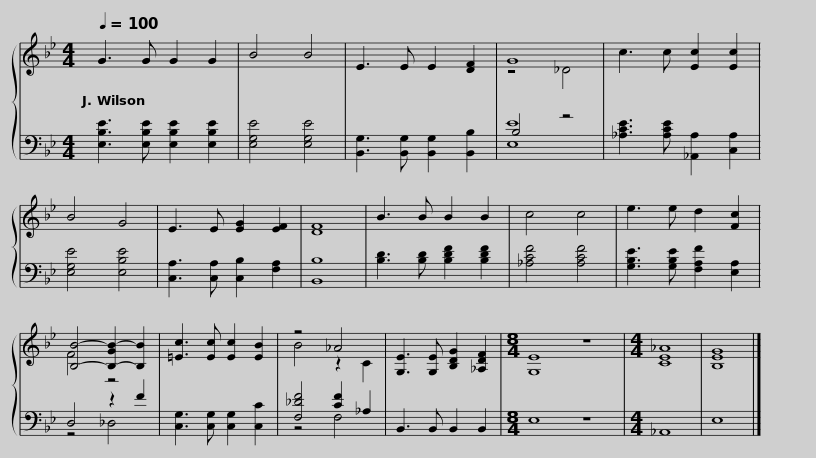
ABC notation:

X:1
%%score { ( 1 3 ) | ( 2 4 ) }
L:1/8
Q:1/4=100
M:4/4
I:linebreak $
K:Bb
V:1 treble
V:3 treble
V:2 bass
V:4 bass
V:1
 G3 G G2 G2 | B4 B4 | E3 E E2 [DF]2 | G8 | c3 c [Ec]2 [Ec]2 | %5
 B4 G4 | E3 E [EG]2 [EF]2 | [DF]8 |$ B3 B B2 B2 | c4 c4 | %10
 e3 e d2 [Fc]2 | [B,B]4- [B,-GB-]2 [B,B]2 | [=Ec]3 [Ec] [Ec]2 [EB]2 | z4 _A4 | [G,E]3 [G,E] [B,DG]2 [_A,DF]2 |$ %15
[M:8/4] [G,E]8 z8 |[M:4/4] [CE_A]8 | [B,EG]8 |] %18
V:2
 [E,B,E]3 [E,B,E] [E,B,E]2 [E,B,E]2 | [E,G,E]4 [E,G,E]4 | [B,,G,]3 [B,,G,] [B,,G,]2 [B,,B,]2 | B,4 z4 | [_A,CE]3 [A,CE] [_A,,A,]2 [C,A,]2 | %5
 [E,G,E]4 [E,B,E]4 | [C,A,]3 [C,A,] [C,B,]2 [F,A,]2 | [B,,B,]8 |$ [B,D]3 [B,D] [B,DF]2 [B,DF]2 | [_A,CF]4 [A,CF]4 | %10
 [G,B,E]3 [G,B,E] [F,A,F]2 [E,A,]2 | D,4 z2 F2 | [C,G,]3 [C,G,] [C,G,]2 [C,C]2 | [F,_DF]4 [CF]2 _A,2 | B,,3 B,, B,,2 B,,2 |$ %15
[M:8/4] E,8 z8 |[M:4/4] _A,,8 | E,8 |] %18
V:3
 x8 | x8 | x8 | z4 _D4 | x8 | %5
 x8 | x8 | x8 |$ x8 | x8 | %10
 x8 | F4 z4 | x8 | B4 z2 C2 | x8 |$ %15
[M:8/4] x16 |[M:4/4] x8 | x8 |] %18
V:4
 x8 | x8 | x8 | [E,E]8 | x8 | %5
 x8 | x8 | x8 |$ x8 | x8 | %10
 x8 | z4 _D,4 | x8 | z4 F,4 | x8 |$ %15
[M:8/4] x16 |[M:4/4] x8 | x8 |] %18
